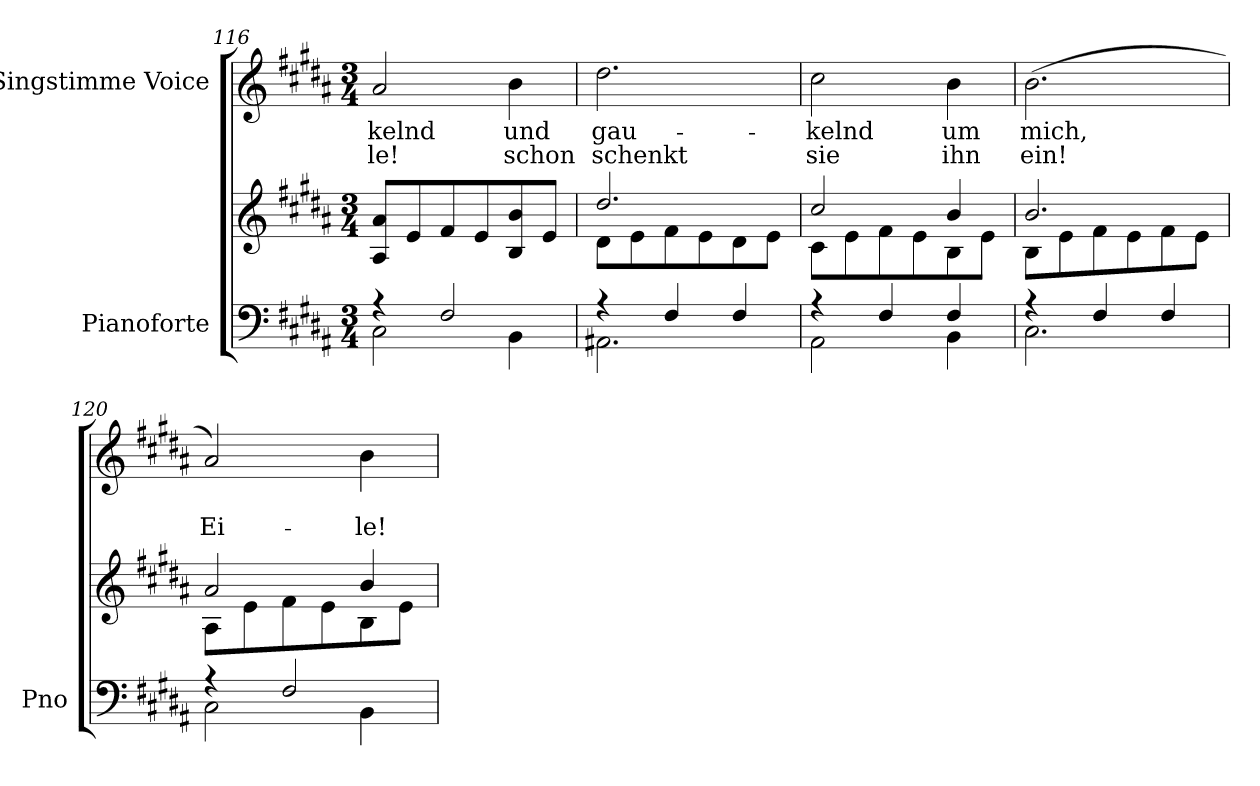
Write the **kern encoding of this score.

**kern	**kern	**kern	**text	**text
*part2	*part2	*part1	*part1	*part1
*staff3	*staff2	*staff1	*staff1	*staff1
*I"Pianoforte	*	*I"Singstimme Voice	*	*
*I'Pno	*	*	*	*
*clefF4	*clefG2	*clefG2	*	*
*k[f#c#g#d#a#]	*k[f#c#g#d#a#]	*k[f#c#g#d#a#]	*	*
*M3/4	*M3/4	*M3/4	*	*
=116	=116	=116	=116	=116
*^	*	*	*	*
!	!	!	!	!LO:LY:b	!LO:LY:b
4r	2C#\	8A#/ 8a#/L	2a#/	-kelnd	-le!
.	.	8e/	.	.	.
2F#/	.	8f#/	.	.	.
.	.	8e/	.	.	.
!	!	!	!	!LO:LY:b	!LO:LY:b
.	4BB\	8B/ 8b/	4b\	und	schon
.	.	8e/J	.	.	.
=117	=117	=117	=117	=117	=117
*	*	*^	*	*	*
!	!	!	!	!	!LO:LY:b	!LO:LY:b
4r	2.AA#X\	2.dd#/	8d#\L	2.dd#\	gau-	schenkt
.	.	.	8e\	.	.	.
4F#/	.	.	8f#\	.	.	.
.	.	.	8e\	.	.	.
4F#/	.	.	8d#\	.	.	.
.	.	.	8e\J	.	.	.
=118	=118	=118	=118	=118	=118	=118
!	!	!	!	!	!LO:LY:b	!LO:LY:b
4r	2AA#\	2cc#/	8c#\L	2cc#\	-kelnd	sie
.	.	.	8e\	.	.	.
4F#/	.	.	8f#\	.	.	.
.	.	.	8e\	.	.	.
!	!	!	!	!	!LO:LY:b	!LO:LY:b
4F#/	4BB\	4b/	8B\	4b\	um	ihn
.	.	.	8e\J	.	.	.
=119	=119	=119	=119	=119	=119	=119
!	!	!	!	!	!LO:LY:b	!LO:LY:b
4r	2.C#\	2.b/	8B\L	(>2.b\	mich,	ein!
.	.	.	8e\	.	.	.
4F#/	.	.	8f#\	.	.	.
.	.	.	8e\	.	.	.
4F#/	.	.	8f#\	.	.	.
.	.	.	8e\J	.	.	.
=120	=120	=120	=120	=120	=120	=120
!	!	!	!	!	!	!LO:LY:b
4r	2C#\	2a#/	8A#\L	2a#/)	.	Ei-
.	.	.	8e\	.	.	.
2F#/	.	.	8f#\	.	.	.
.	.	.	8e\	.	.	.
!	!	!	!	!	!	!LO:LY:b
.	4BB\	4b/	8B\	4b\	.	-le!
.	.	.	8e\J	.	.	.
*v	*v	*	*	*	*	*
*	*v	*v	*	*	*
=	=	=	=	=
*-	*-	*-	*-	*-
